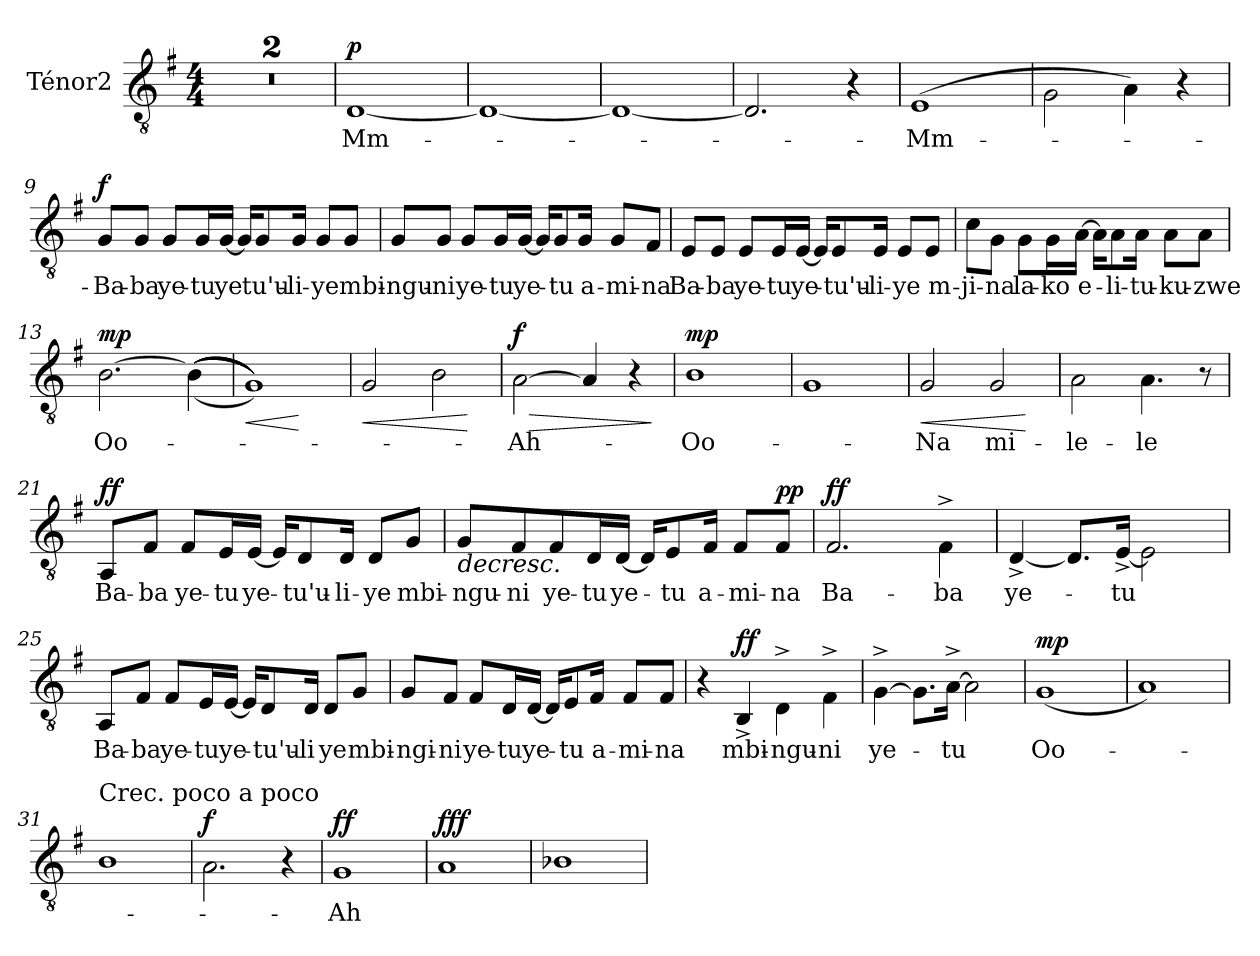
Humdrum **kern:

**kern	**text	**dynam
*part1	*part1	*part1
*staff1	*staff1	*staff1
*I"Ténor2	*	*
*I'T2	*	*
*clefGv2	*	*
*k[f#]	*	*
*M4/4	*	*
*MM92	*	*
=1	=1	=1
1r	.	.
=2	=2	=2
1r	.	.
=3	=3	=3
!	!	!LO:DY:a
[1D	Mm-	p
=4	=4	=4
1D_	.	.
=5	=5	=5
1D_	.	.
=6	=6	=6
2.D/]	.	.
4r	.	.
=7	=7	=7
(1E	-Mm-	.
=8	=8	=8
2G\	.	.
4A\)	.	.
4r	.	.
=9	=9	=9
!	!	!LO:DY:a
8G/L	-Ba-	f
8G/J	-ba	.
8G/L	ye-	.
16G/L	-tu	.
[16G/JJ	ye	.
16G/KL]	.	.
8G/	tu'u-	.
16G/Jk	-li-	.
8G/L	-ye	.
8G/J	mbi-	.
!!LO:LB:g=z
=10	=10	=10
8G/L	-ngu-	.
8G/J	-ni	.
8G/L	ye-	.
16G/L	-tu	.
[16G/JJ	ye-	.
16G/KL]	.	.
8G/	tu	.
16G/Jk	a-	.
8G/L	-mi-	.
8F#/J	-na	.
=11	=11	=11
8E/L	Ba-	.
8E/J	-ba	.
8E/L	ye-	.
16E/L	-tu	.
[16E/JJ	ye-	.
16E/KL]	.	.
8E/	tu'u-	.
16E/Jk	-li-	.
8E/L	-ye	.
8E/J	m-	.
=12	=12	=12
8c\L	-ji-	.
8G\J	-na	.
8G\L	la-	.
16G\L	-ko	.
[16A\JJ	e-	.
16A\KL]	.	.
8A\	-li-	.
16A\Jk	-tu-	.
8A\L	-ku-	.
8A\J	-zwe	.
!!LO:LB:g=z
=13	=13	=13
!	!	!LO:DY:a
[2.B\	Oo-	mp
(((((4B\]	.	.
=14	=14	=14
!	!	!LO:HP:b
1G)))))	.	<
.	.	[
=15	=15	=15
!	!	!LO:HP:b
2G/	.	<
2B\	.	.
.	.	[
=16	=16	=16
!	!	!LO:HP:b
!	!	!LO:DY:n=1:a
[2A\	Ah-	> f
4A/]	.	.
4r	.	.
.	.	]
=17	=17	=17
!	!	!LO:DY:a
1B	Oo-	mp
=18	=18	=18
1G	.	.
=19	=19	=19
!	!	!LO:HP:b
2G/	-Na	<
2G/	mi-	.
.	.	[
=20	=20	=20
2A\	-le-	.
4.A\	-le	.
8r	.	.
=21	=21	=21
!	!	!LO:DY:a
8AA/L	Ba-	ff
8F#/J	-ba	.
8F#/L	ye-	.
16E/L	-tu	.
[16E/JJ	ye-	.
16E/KL]	.	.
8D/	-tu'u-	.
16D/Jk	-li-	.
8D/L	ye	.
8G/J	mbi-	.
!!LO:LB:g=z
=22	=22	=22
!	!	!LO:HP:b
8G/L	-ngu-	>
8F#/	-ni	.
8F#/	ye-	.
16D/L	-tu	.
[16D/JJ	ye-	.
16D/KL]	.	.
8E/	-tu	.
16F#/Jk	a-	.
8F#/L	-mi-	.
!	!	!LO:DY:a
8F#/J	-na	pp
.	.	]
=23	=23	=23
!	!	!LO:DY:a
2.F#/	Ba-	ff
4F#^\	-ba	.
=24	=24	=24
[4D^/	ye-	.
8.D/L]	.	.
[16E^/Jk	-tu	.
2E\]	.	.
=25	=25	=25
8AA/L	Ba-	.
8F#/J	-ba	.
8F#/L	ye-	.
16E/L	-tu	.
[16E/JJ	ye-	.
16E/KL]	.	.
8D/	tu'u-	.
16D/Jk	-li	.
8D/L	ye	.
8G/J	mbi-	.
=26	=26	=26
8G/L	-ngi-	.
8F#/J	-ni	.
8F#/L	ye-	.
16D/L	-tu	.
[16D/JJ	ye-	.
16D/KL]	.	.
8E/	-tu	.
16F#/Jk	a-	.
8F#/L	-mi-	.
8F#/J	-na	.
!!LO:LB:g=z
=27	=27	=27
4r	.	.
!	!	!LO:DY:a
4BB^/	mbi-	ff
4D^\	-ngu-	.
4F#^\	-ni	.
=28	=28	=28
[4G^\	ye-	.
8.G\L]	.	.
[16A^\Jk	tu	.
2A\]	.	.
=29	=29	=29
!	!	!LO:DY:a
(1G	Oo-	mp
=30	=30	=30
1A)	.	.
=31	=31	=31
!LO:TX:a:t=Crec. poco a poco	!	!
1B	.	.
=32	=32	=32
!	!	!LO:DY:a
2.A\	.	f
4r	.	.
=33	=33	=33
!	!	!LO:DY:a
1G	Ah	ff
=34	=34	=34
!	!	!LO:DY:a
1A	.	fff
=35	=35	=35
1B-X	.	.
=	=	=
*-	*-	*-
